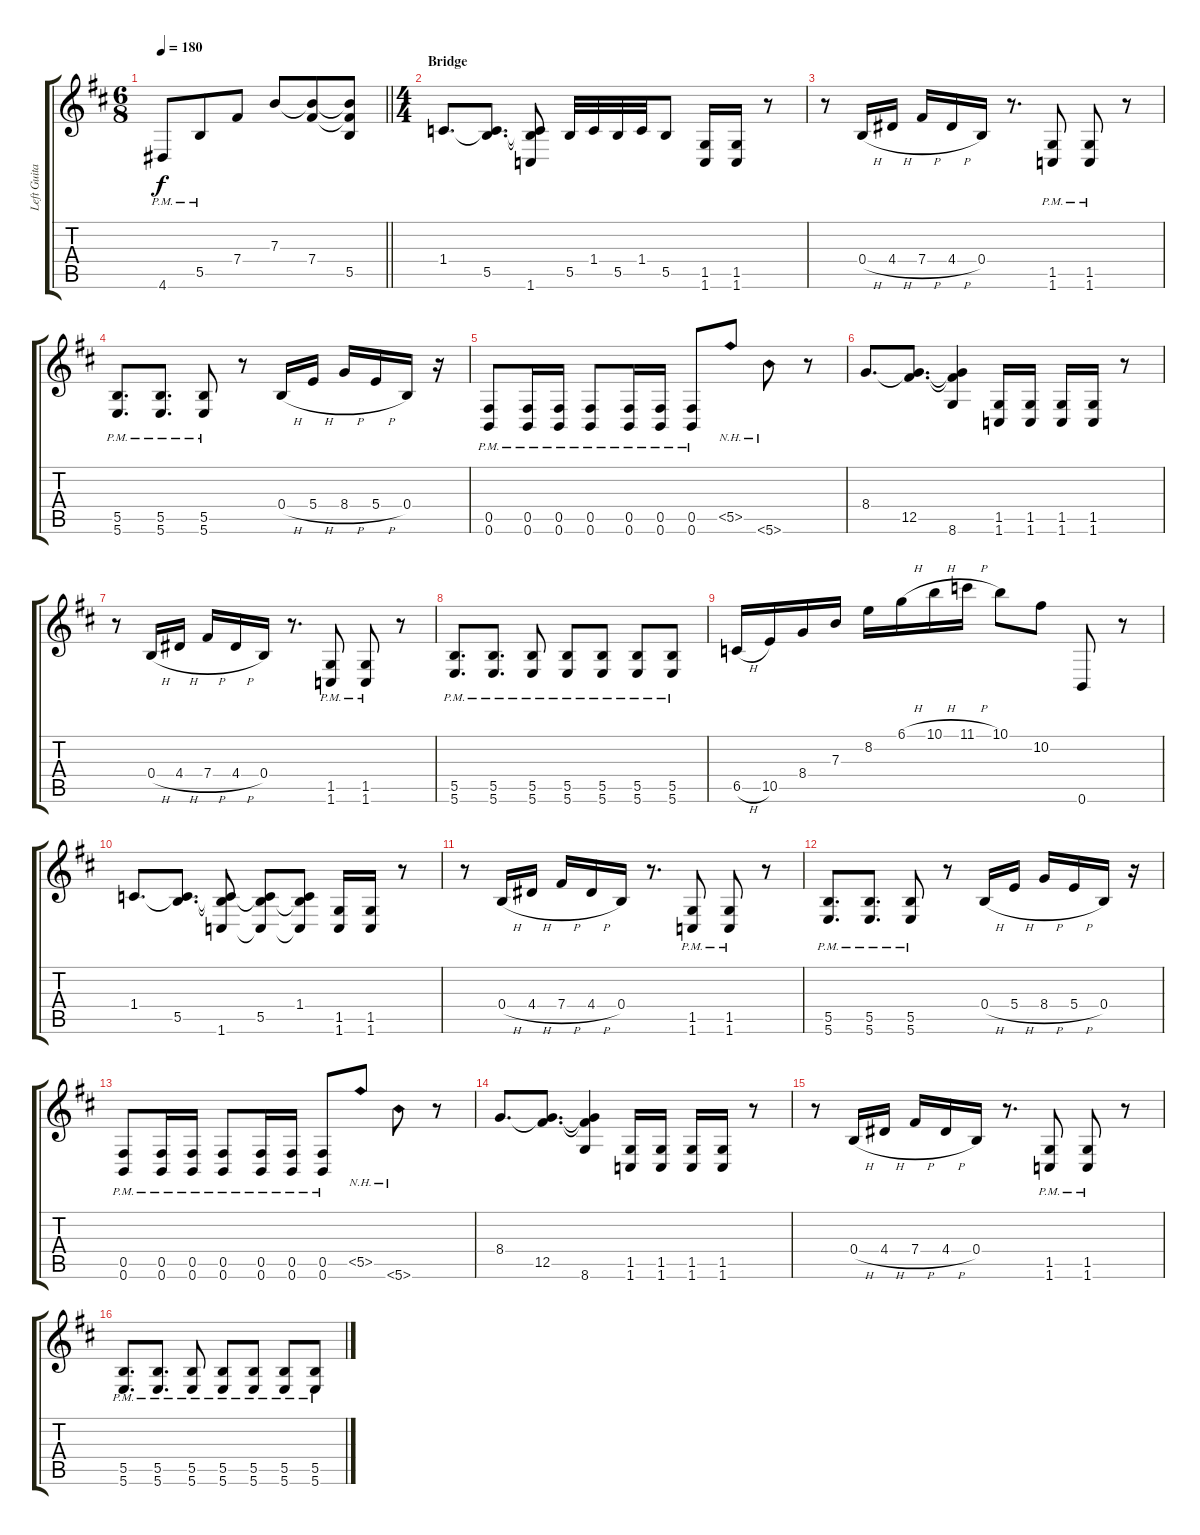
\track ("Left Guitar" "Left Guita") {instrument distortionguitar}
\staff {score tabs}
\tuning (Db4 Ab3 E3 B2 Gb2 B1) {hide}
\ts (6 8)
\tempo 180
\clef g2
\barLineRight lightlight
\ks d
4.6{pm}.8{dy f} 5.5{pm}.8 7.4.8 7.3.8 (7.3{t} 7.4).8 (7.3{t} 7.4{t} 5.5).8 |
\ts (4 4)
\section ("" "Bridge")
1.4.8{d} (1.4{t} 5.5).8{d} (1.4{t} 5.5{t} 1.6).8 5.5.32 1.4.32 5.5.32 1.4.32 5.5.8 (1.5 1.6).16 (1.5 1.6).16 r.8 |
r.8 0.4{h}.16 4.4{h}.16 7.4{h}.16 4.4{h}.16 0.4.16 r.8{d} (1.5{pm} 1.6{pm}).8 (1.5{pm} 1.6{pm}).8 r.8 |
(5.5{pm} 5.6{pm}).8{d} (5.5{pm} 5.6{pm}).8{d} (5.5{pm} 5.6{pm}).8 r.8 0.4{h}.16 5.4{h}.16 8.4{h}.16 5.4{h}.16 0.4.16 r.16 |
(0.5{pm} 0.6{pm}).8 (0.5{pm} 0.6{pm}).16 (0.5{pm} 0.6{pm}).16 (0.5{pm} 0.6{pm}).8 (0.5{pm} 0.6{pm}).16 (0.5{pm} 0.6{pm}).16 (0.5{pm} 0.6{pm}).8 5.5{nh}.8 5.6{nh}.8 r.8 |
8.4.8{d} (8.4{t} 12.5).8{d} (8.4{t} 12.5{t} 8.6).4 (1.5 1.6).16 (1.5 1.6).16 (1.5 1.6).16 (1.5 1.6).16 r.8 |
r.8 0.4{h}.16 4.4{h}.16 7.4{h}.16 4.4{h}.16 0.4.16 r.8{d} (1.5{pm} 1.6{pm}).8 (1.5{pm} 1.6{pm}).8 r.8 |
(5.5{pm} 5.6{pm}).8{d} (5.5{pm} 5.6{pm}).8{d} (5.5{pm} 5.6{pm}).8 (5.5{pm} 5.6{pm}).8 (5.5{pm} 5.6{pm}).8 (5.5{pm} 5.6{pm}).8 (5.5{pm} 5.6{pm}).8 |
6.5{h}.16 10.5.16 8.4.16 7.3.16 8.2.16 6.1{h}.16 10.1{h}.16 11.1{h}.16 10.1.8 10.2.8 0.6.8 r.8 |
1.4.8{d} (1.4{t} 5.5).8{d} (1.4{t} 5.5{t} 1.6).8 (1.4{t} 5.5 1.6{t}).8 (1.4 5.5{t} 1.6{t}).8 (1.5 1.6).16 (1.5 1.6).16 r.8 |
r.8 0.4{h}.16 4.4{h}.16 7.4{h}.16 4.4{h}.16 0.4.16 r.8{d} (1.5{pm} 1.6{pm}).8 (1.5{pm} 1.6{pm}).8 r.8 |
(5.5{pm} 5.6{pm}).8{d} (5.5{pm} 5.6{pm}).8{d} (5.5{pm} 5.6{pm}).8 r.8 0.4{h}.16 5.4{h}.16 8.4{h}.16 5.4{h}.16 0.4.16 r.16 |
(0.5{pm} 0.6{pm}).8 (0.5{pm} 0.6{pm}).16 (0.5{pm} 0.6{pm}).16 (0.5{pm} 0.6{pm}).8 (0.5{pm} 0.6{pm}).16 (0.5{pm} 0.6{pm}).16 (0.5{pm} 0.6{pm}).8 5.5{nh}.8 5.6{nh}.8 r.8 |
8.4.8{d} (8.4{t} 12.5).8{d} (8.4{t} 12.5{t} 8.6).4 (1.5 1.6).16 (1.5 1.6).16 (1.5 1.6).16 (1.5 1.6).16 r.8 |
r.8 0.4{h}.16 4.4{h}.16 7.4{h}.16 4.4{h}.16 0.4.16 r.8{d} (1.5{pm} 1.6{pm}).8 (1.5{pm} 1.6{pm}).8 r.8 |
(5.5{pm} 5.6{pm}).8{d} (5.5{pm} 5.6{pm}).8{d} (5.5{pm} 5.6{pm}).8 (5.5{pm} 5.6{pm}).8 (5.5{pm} 5.6{pm}).8 (5.5{pm} 5.6{pm}).8 (5.5{pm} 5.6{pm}).8
